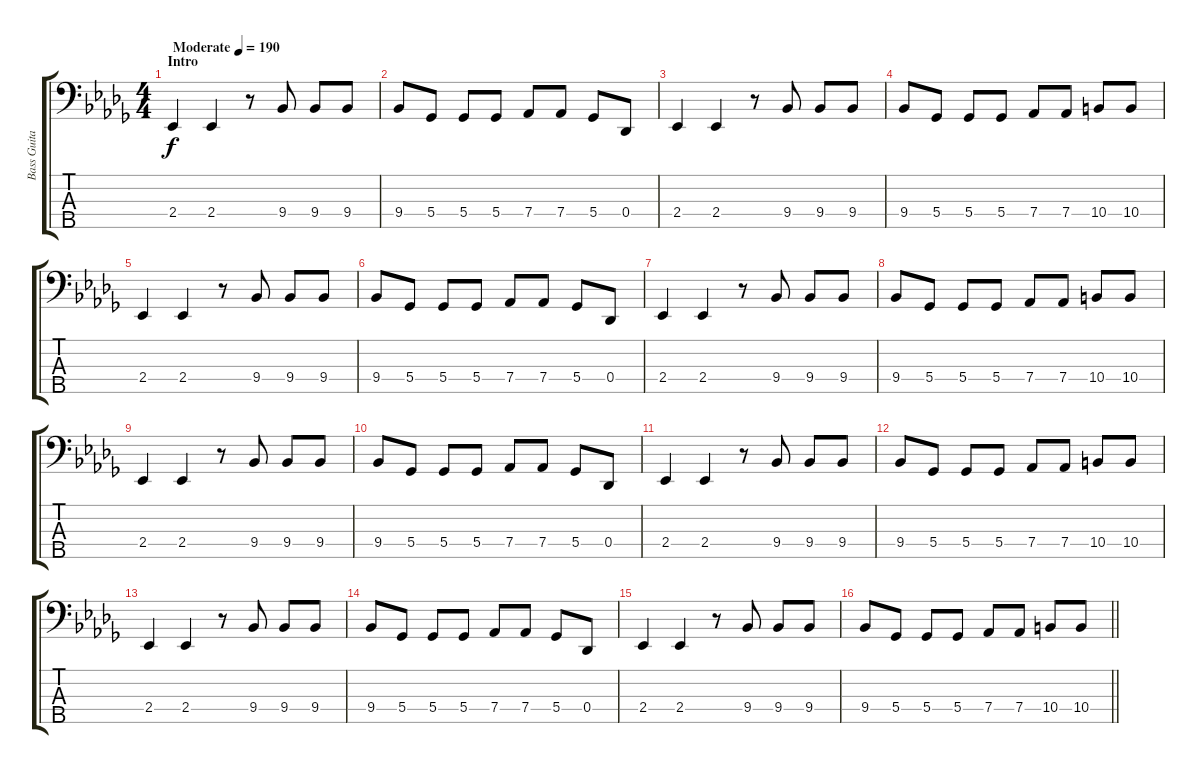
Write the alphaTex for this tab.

\track ("Bass Guitar" "Bass Guita") {instrument electricbassfinger}
\staff {score tabs}
\tuning (Gb2 Db2 Ab1 Db1 Ab0) {hide}
\ts (4 4)
\section ("" "Intro")
\tempo (190 "Moderate")
\clef f4
\ks db
2.4.4{dy f instrument electricbassfinger} 2.4.4 r.8 9.4.8 9.4.8 9.4.8 |
9.4.8 5.4.8 5.4.8 5.4.8 7.4.8 7.4.8 5.4.8 0.4.8 |
2.4.4 2.4.4 r.8 9.4.8 9.4.8 9.4.8 |
9.4.8 5.4.8 5.4.8 5.4.8 7.4.8 7.4.8 10.4.8 10.4.8 |
2.4.4 2.4.4 r.8 9.4.8 9.4.8 9.4.8 |
9.4.8 5.4.8 5.4.8 5.4.8 7.4.8 7.4.8 5.4.8 0.4.8 |
2.4.4 2.4.4 r.8 9.4.8 9.4.8 9.4.8 |
9.4.8 5.4.8 5.4.8 5.4.8 7.4.8 7.4.8 10.4.8 10.4.8 |
2.4.4 2.4.4 r.8 9.4.8 9.4.8 9.4.8 |
9.4.8 5.4.8 5.4.8 5.4.8 7.4.8 7.4.8 5.4.8 0.4.8 |
2.4.4 2.4.4 r.8 9.4.8 9.4.8 9.4.8 |
9.4.8 5.4.8 5.4.8 5.4.8 7.4.8 7.4.8 10.4.8 10.4.8 |
2.4.4 2.4.4 r.8 9.4.8 9.4.8 9.4.8 |
9.4.8 5.4.8 5.4.8 5.4.8 7.4.8 7.4.8 5.4.8 0.4.8 |
2.4.4 2.4.4 r.8 9.4.8 9.4.8 9.4.8 |
\barLineRight lightlight
9.4.8 5.4.8 5.4.8 5.4.8 7.4.8 7.4.8 10.4.8 10.4.8
